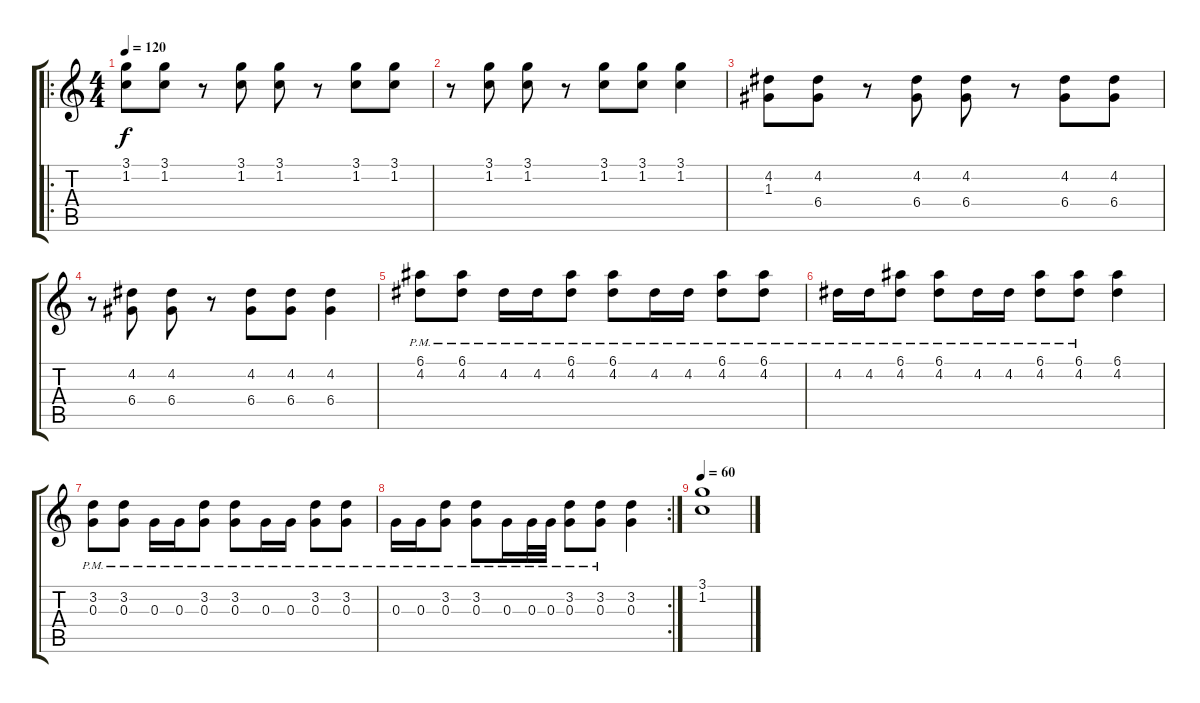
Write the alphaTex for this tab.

\track "" {instrument distortionguitar}
\staff {score tabs}
\tuning (E4 B3 G3 D3 A2 E2) {hide}
\ro
\ts (4 4)
\tempo 120
\clef g2
\ks c
(3.1 1.2).8{dy f} (3.1 1.2).8 r.8 (3.1 1.2).8 (3.1 1.2).8 r.8 (3.1 1.2).8 (3.1 1.2).8 |
r.8 (3.1 1.2).8 (3.1 1.2).8 r.8 (3.1 1.2).8 (3.1 1.2).8 (3.1 1.2).4 |
(4.2 1.3).8 (4.2 6.4).8 r.8 (4.2 6.4).8 (4.2 6.4).8 r.8 (4.2 6.4).8 (4.2 6.4).8 |
r.8 (4.2 6.4).8 (4.2 6.4).8 r.8 (4.2 6.4).8 (4.2 6.4).8 (4.2 6.4).4 |
(6.1{pm} 4.2{pm}).8 (6.1{pm} 4.2{pm}).8 4.2{pm}.16 4.2{pm}.16 (6.1{pm} 4.2{pm}).8 (6.1{pm} 4.2{pm}).8 4.2{pm}.16 4.2{pm}.16 (6.1{pm} 4.2{pm}).8 (6.1{pm} 4.2{pm}).8 |
4.2{pm}.16 4.2{pm}.16 (6.1{pm} 4.2{pm}).8 (6.1{pm} 4.2{pm}).8 4.2{pm}.16 4.2{pm}.16 (6.1{pm} 4.2{pm}).8 (6.1{pm} 4.2{pm}).8 (6.1 4.2).4 |
(3.2{pm} 0.3{pm}).8 (3.2{pm} 0.3{pm}).8 0.3{pm}.16 0.3{pm}.16 (3.2{pm} 0.3{pm}).8 (3.2{pm} 0.3{pm}).8 0.3{pm}.16 0.3{pm}.16 (3.2{pm} 0.3{pm}).8 (3.2{pm} 0.3{pm}).8 |
\rc 2
0.3{pm}.16 0.3{pm}.16 (3.2{pm} 0.3{pm}).8 (3.2{pm} 0.3{pm}).8 0.3{pm}.16 0.3{pm}.32 0.3{pm}.32 (3.2{pm} 0.3{pm}).8 (3.2{pm} 0.3{pm}).8 (3.2 0.3).4 |
\tempo 60
(3.1 1.2).1
